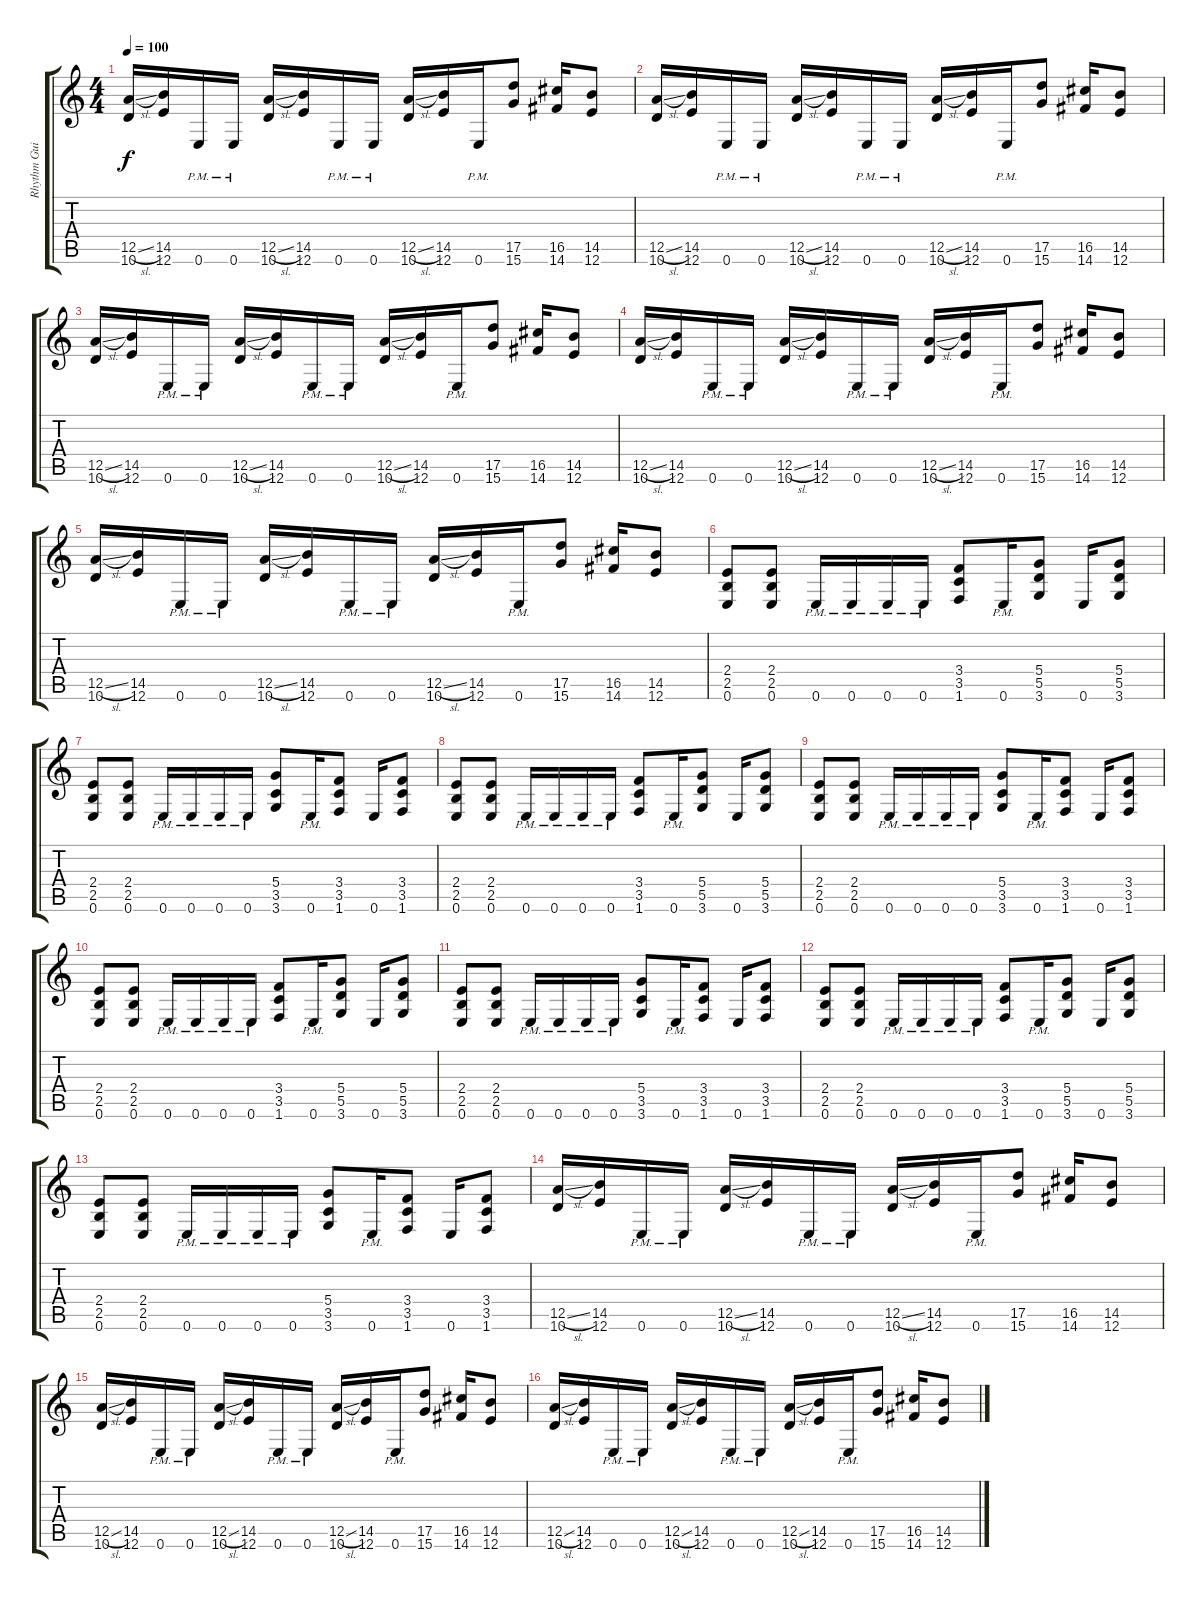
\track ("Rhythm Guitar" "Rhythm Gui") {instrument distortionguitar}
\staff {score tabs}
\tuning (E4 B3 G3 D3 A2 E2) {hide}
\ts (4 4)
\tempo 100
\clef g2
\ks c
(12.5{sl} 10.6).16{dy f} (14.5 12.6).16 0.6{pm}.16 0.6{pm}.16 (12.5{sl} 10.6).16 (14.5 12.6).16 0.6{pm}.16 0.6{pm}.16 (12.5{sl} 10.6).16 (14.5 12.6).16 0.6{pm}.16 (17.5 15.6).8 (16.5 14.6).16 (14.5 12.6).8 |
(12.5{sl} 10.6).16 (14.5 12.6).16 0.6{pm}.16 0.6{pm}.16 (12.5{sl} 10.6).16 (14.5 12.6).16 0.6{pm}.16 0.6{pm}.16 (12.5{sl} 10.6).16 (14.5 12.6).16 0.6{pm}.16 (17.5 15.6).8 (16.5 14.6).16 (14.5 12.6).8 |
(12.5{sl} 10.6).16 (14.5 12.6).16 0.6{pm}.16 0.6{pm}.16 (12.5{sl} 10.6).16 (14.5 12.6).16 0.6{pm}.16 0.6{pm}.16 (12.5{sl} 10.6).16 (14.5 12.6).16 0.6{pm}.16 (17.5 15.6).8 (16.5 14.6).16 (14.5 12.6).8 |
(12.5{sl} 10.6).16 (14.5 12.6).16 0.6{pm}.16 0.6{pm}.16 (12.5{sl} 10.6).16 (14.5 12.6).16 0.6{pm}.16 0.6{pm}.16 (12.5{sl} 10.6).16 (14.5 12.6).16 0.6{pm}.16 (17.5 15.6).8 (16.5 14.6).16 (14.5 12.6).8 |
(12.5{sl} 10.6).16 (14.5 12.6).16 0.6{pm}.16 0.6{pm}.16 (12.5{sl} 10.6).16 (14.5 12.6).16 0.6{pm}.16 0.6{pm}.16 (12.5{sl} 10.6).16 (14.5 12.6).16 0.6{pm}.16 (17.5 15.6).8 (16.5 14.6).16 (14.5 12.6).8 |
(2.4 2.5 0.6).8 (2.4 2.5 0.6).8 0.6{pm}.16 0.6{pm}.16 0.6{pm}.16 0.6{pm}.16 (3.4 3.5 1.6).8 0.6{pm}.16 (5.4 5.5 3.6).8 0.6.16 (5.4 5.5 3.6).8 |
(2.4 2.5 0.6).8 (2.4 2.5 0.6).8 0.6{pm}.16 0.6{pm}.16 0.6{pm}.16 0.6{pm}.16 (5.4 3.5 3.6).8 0.6{pm}.16 (3.4 3.5 1.6).8 0.6.16 (3.4 3.5 1.6).8 |
(2.4 2.5 0.6).8 (2.4 2.5 0.6).8 0.6{pm}.16 0.6{pm}.16 0.6{pm}.16 0.6{pm}.16 (3.4 3.5 1.6).8 0.6{pm}.16 (5.4 5.5 3.6).8 0.6.16 (5.4 5.5 3.6).8 |
(2.4 2.5 0.6).8 (2.4 2.5 0.6).8 0.6{pm}.16 0.6{pm}.16 0.6{pm}.16 0.6{pm}.16 (5.4 3.5 3.6).8 0.6{pm}.16 (3.4 3.5 1.6).8 0.6.16 (3.4 3.5 1.6).8 |
(2.4 2.5 0.6).8 (2.4 2.5 0.6).8 0.6{pm}.16 0.6{pm}.16 0.6{pm}.16 0.6{pm}.16 (3.4 3.5 1.6).8 0.6{pm}.16 (5.4 5.5 3.6).8 0.6.16 (5.4 5.5 3.6).8 |
(2.4 2.5 0.6).8 (2.4 2.5 0.6).8 0.6{pm}.16 0.6{pm}.16 0.6{pm}.16 0.6{pm}.16 (5.4 3.5 3.6).8 0.6{pm}.16 (3.4 3.5 1.6).8 0.6.16 (3.4 3.5 1.6).8 |
(2.4 2.5 0.6).8 (2.4 2.5 0.6).8 0.6{pm}.16 0.6{pm}.16 0.6{pm}.16 0.6{pm}.16 (3.4 3.5 1.6).8 0.6{pm}.16 (5.4 5.5 3.6).8 0.6.16 (5.4 5.5 3.6).8 |
(2.4 2.5 0.6).8 (2.4 2.5 0.6).8 0.6{pm}.16 0.6{pm}.16 0.6{pm}.16 0.6{pm}.16 (5.4 3.5 3.6).8 0.6{pm}.16 (3.4 3.5 1.6).8 0.6.16 (3.4 3.5 1.6).8 |
(12.5{sl} 10.6).16 (14.5 12.6).16 0.6{pm}.16 0.6{pm}.16 (12.5{sl} 10.6).16 (14.5 12.6).16 0.6{pm}.16 0.6{pm}.16 (12.5{sl} 10.6).16 (14.5 12.6).16 0.6{pm}.16 (17.5 15.6).8 (16.5 14.6).16 (14.5 12.6).8 |
(12.5{sl} 10.6).16 (14.5 12.6).16 0.6{pm}.16 0.6{pm}.16 (12.5{sl} 10.6).16 (14.5 12.6).16 0.6{pm}.16 0.6{pm}.16 (12.5{sl} 10.6).16 (14.5 12.6).16 0.6{pm}.16 (17.5 15.6).8 (16.5 14.6).16 (14.5 12.6).8 |
(12.5{sl} 10.6).16 (14.5 12.6).16 0.6{pm}.16 0.6{pm}.16 (12.5{sl} 10.6).16 (14.5 12.6).16 0.6{pm}.16 0.6{pm}.16 (12.5{sl} 10.6).16 (14.5 12.6).16 0.6{pm}.16 (17.5 15.6).8 (16.5 14.6).16 (14.5 12.6).8
